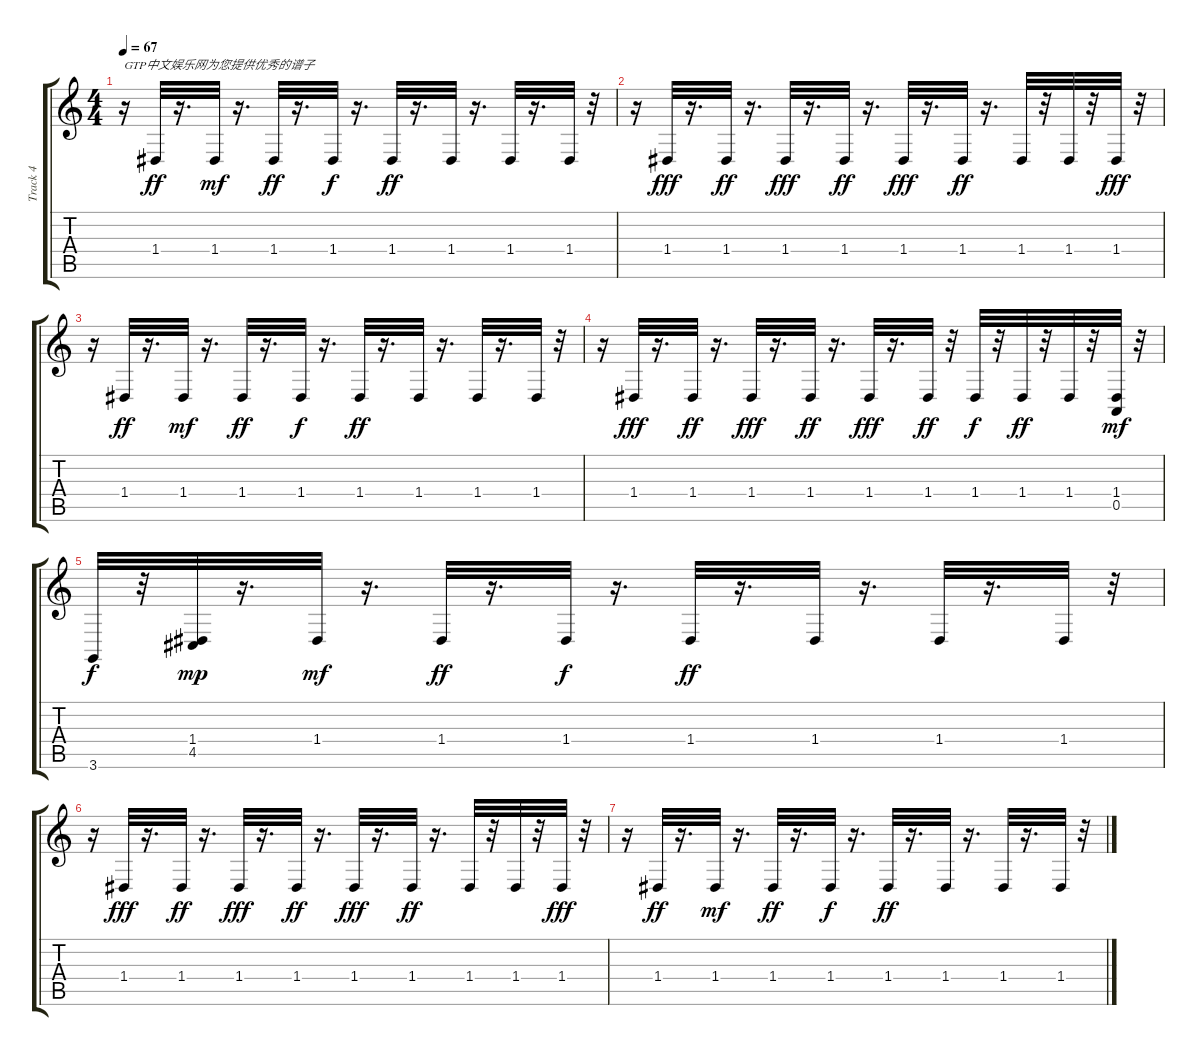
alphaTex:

\track ("Track 4" "Track 4") {instrument acousticgrandpiano}
\staff {score tabs}
\tuning (E4 B3 G3 D3 A2 E2) {hide}
\ts (4 4)
\tempo 67
\clef g2
\ks c
r.16{txt "GTP中文娱乐网为您提供优秀的谱子" dy ff instrument acousticgrandpiano} 1.4.32 r.16{d} 1.4.32{dy mf} r.16{d} 1.4.32{dy ff} r.16{d} 1.4.32{dy f} r.16{d} 1.4.32{dy ff} r.16{d} 1.4.32 r.16{d} 1.4.32 r.16{d} 1.4.32 r.32 |
r.16 1.4.32{dy fff} r.16{d} 1.4.32{dy ff} r.16{d} 1.4.32{dy fff} r.16{d} 1.4.32{dy ff} r.16{d} 1.4.32{dy fff} r.16{d} 1.4.32{dy ff} r.16{d} 1.4.32 r.32 1.4.32 r.32 1.4.32{dy fff} r.32 |
r.16 1.4.32{dy ff} r.16{d} 1.4.32{dy mf} r.16{d} 1.4.32{dy ff} r.16{d} 1.4.32{dy f} r.16{d} 1.4.32{dy ff} r.16{d} 1.4.32 r.16{d} 1.4.32 r.16{d} 1.4.32 r.32 |
r.16 1.4.32{dy fff} r.16{d} 1.4.32{dy ff} r.16{d} 1.4.32{dy fff} r.16{d} 1.4.32{dy ff} r.16{d} 1.4.32{dy fff} r.16{d} 1.4.32{dy ff} r.32 1.4.32{dy f} r.32 1.4.32{dy ff} r.32 1.4.32 r.32 (1.4 0.5).32{dy mf} r.32 |
3.6.32{dy f} r.32 (1.4 4.5).32{dy mp} r.16{d} 1.4.32{dy mf} r.16{d} 1.4.32{dy ff} r.16{d} 1.4.32{dy f} r.16{d} 1.4.32{dy ff} r.16{d} 1.4.32 r.16{d} 1.4.32 r.16{d} 1.4.32 r.32 |
r.16 1.4.32{dy fff} r.16{d} 1.4.32{dy ff} r.16{d} 1.4.32{dy fff} r.16{d} 1.4.32{dy ff} r.16{d} 1.4.32{dy fff} r.16{d} 1.4.32{dy ff} r.16{d} 1.4.32 r.32 1.4.32 r.32 1.4.32{dy fff} r.32 |
r.16 1.4.32{dy ff} r.16{d} 1.4.32{dy mf} r.16{d} 1.4.32{dy ff} r.16{d} 1.4.32{dy f} r.16{d} 1.4.32{dy ff} r.16{d} 1.4.32 r.16{d} 1.4.32 r.16{d} 1.4.32 r.32
